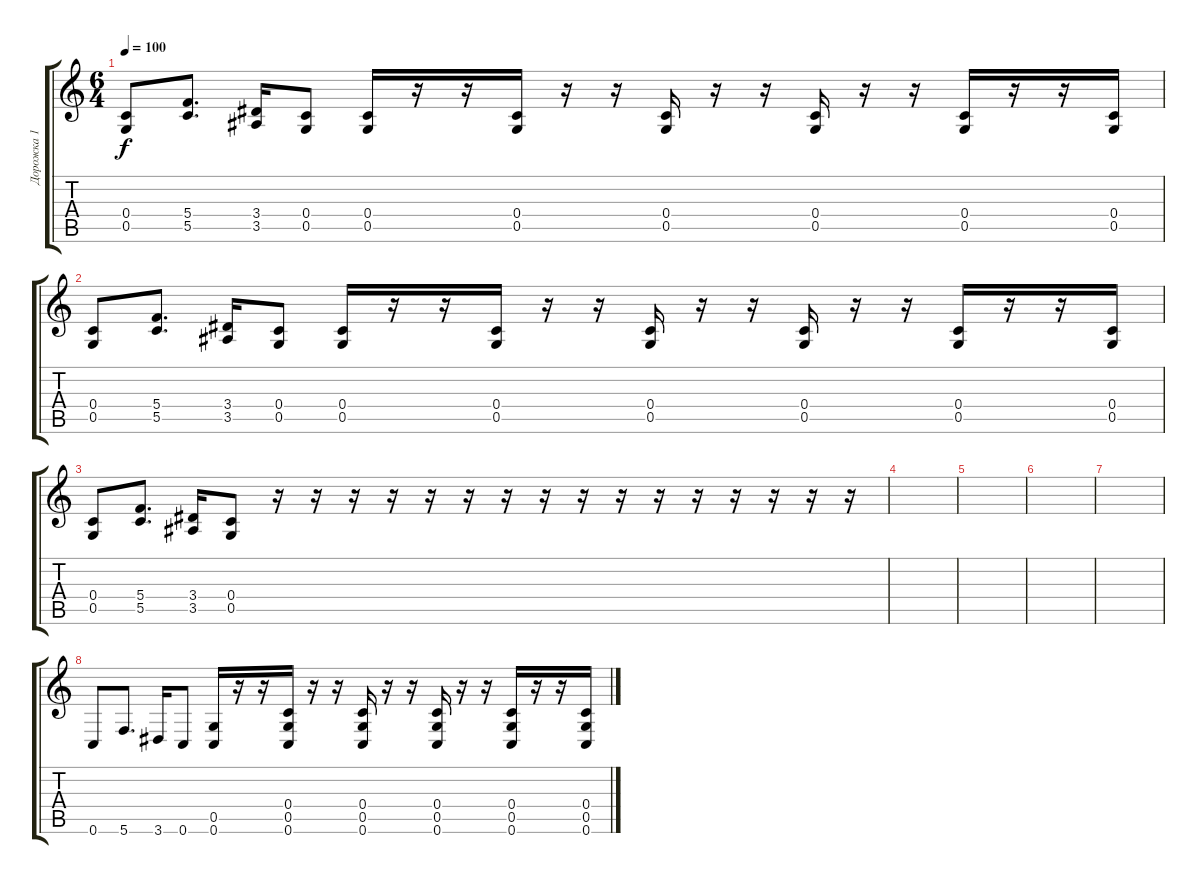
\track ("Дорожка 1" "Дорожка 1") {instrument distortionguitar}
\staff {score tabs}
\tuning (D4 A3 F3 C3 G2 C2) {hide}
\ts (6 4)
\tempo 100
\clef g2
\ks c
(0.4 0.5).8{dy f} (5.4 5.5).8{d} (3.4 3.5).16 (0.4 0.5).8 (0.4 0.5).16{instrument electricguitarjazz} r.16 r.16 (0.4 0.5).16 r.16 r.16 (0.4 0.5).16 r.16 r.16 (0.4 0.5).16 r.16 r.16 (0.4 0.5).16 r.16 r.16 (0.4 0.5).16 |
(0.4 0.5).8 (5.4 5.5).8{d} (3.4 3.5).16 (0.4 0.5).8 (0.4 0.5).16{instrument electricguitarjazz} r.16 r.16 (0.4 0.5).16 r.16 r.16 (0.4 0.5).16 r.16 r.16 (0.4 0.5).16 r.16 r.16 (0.4 0.5).16 r.16 r.16 (0.4 0.5).16 |
(0.4 0.5).8 (5.4 5.5).8{d} (3.4 3.5).16 (0.4 0.5).8 r.16 r.16 r.16 r.16 r.16 r.16 r.16 r.16 r.16 r.16 r.16 r.16 r.16 r.16 r.16 r.16 |
|
|
|
|
0.6.8{instrument distortionguitar} 5.6.8{d} 3.6.16 0.6.8 (0.5 0.6).16 r.16 r.16 (0.4 0.5 0.6).16 r.16 r.16 (0.4 0.5 0.6).16 r.16 r.16 (0.4 0.5 0.6).16 r.16 r.16 (0.4 0.5 0.6).16 r.16 r.16 (0.4 0.5 0.6).16
